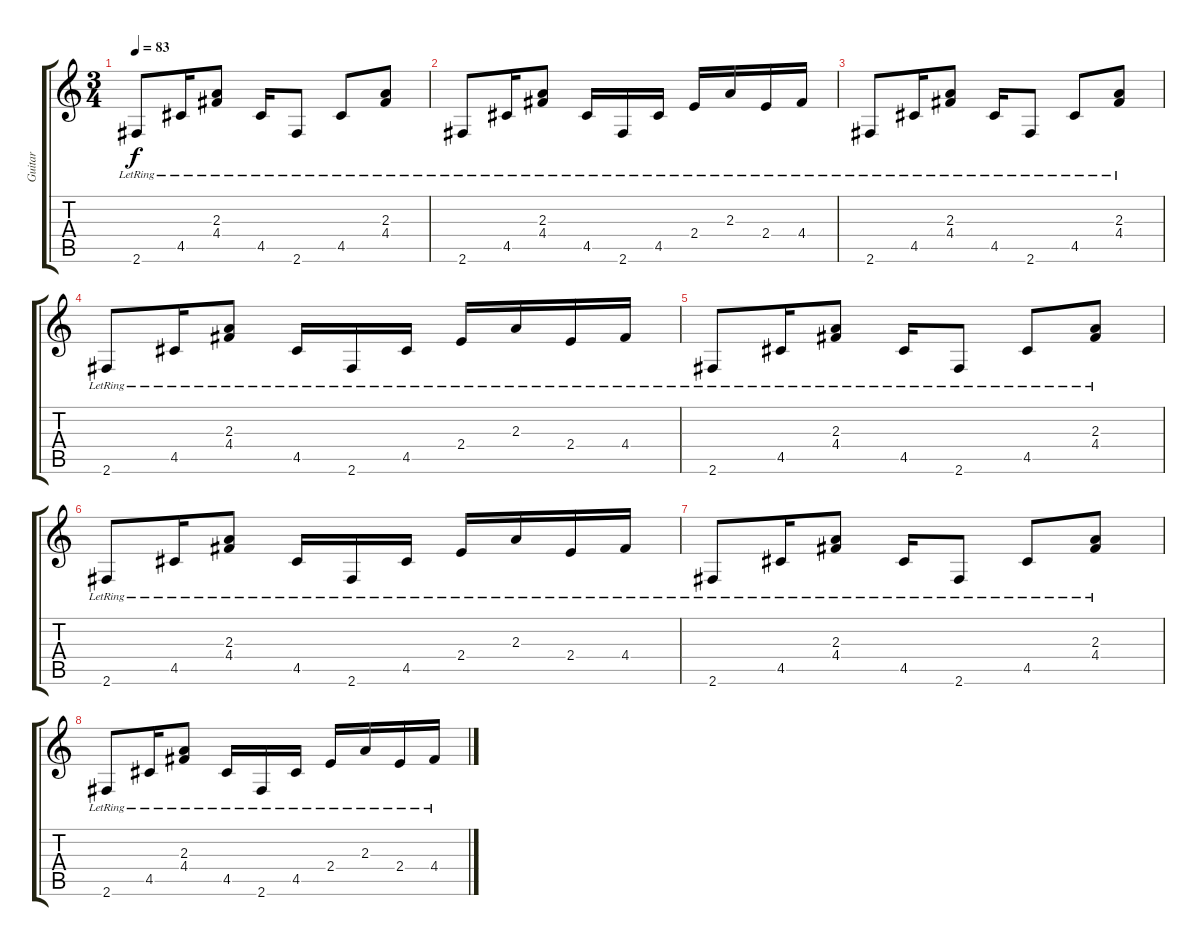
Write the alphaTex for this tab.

\track ("Guitar" "Guitar") {instrument acousticguitarnylon}
\staff {score tabs}
\tuning (E4 B3 G3 D3 A2 E2) {hide}
\ts (3 4)
\tempo 83
\clef g2
\ks c
2.6{lr}.8{dy f} 4.5{lr}.16 (2.3{lr} 4.4{lr}).8 4.5{lr}.16 2.6{lr}.8 4.5{lr}.8 (2.3{lr} 4.4{lr}).8 |
2.6{lr}.8 4.5{lr}.16 (2.3{lr} 4.4{lr}).8 4.5{lr}.16 2.6{lr}.16 4.5{lr}.16 2.4{lr}.16 2.3{lr}.16 2.4{lr}.16 4.4{lr}.16 |
2.6{lr}.8 4.5{lr}.16 (2.3{lr} 4.4{lr}).8 4.5{lr}.16 2.6{lr}.8 4.5{lr}.8 (2.3{lr} 4.4{lr}).8 |
2.6{lr}.8 4.5{lr}.16 (2.3{lr} 4.4{lr}).8 4.5{lr}.16 2.6{lr}.16 4.5{lr}.16 2.4{lr}.16 2.3{lr}.16 2.4{lr}.16 4.4{lr}.16 |
2.6{lr}.8 4.5{lr}.16 (2.3{lr} 4.4{lr}).8 4.5{lr}.16 2.6{lr}.8 4.5{lr}.8 (2.3{lr} 4.4{lr}).8 |
2.6{lr}.8 4.5{lr}.16 (2.3{lr} 4.4{lr}).8 4.5{lr}.16 2.6{lr}.16 4.5{lr}.16 2.4{lr}.16 2.3{lr}.16 2.4{lr}.16 4.4{lr}.16 |
2.6{lr}.8 4.5{lr}.16 (2.3{lr} 4.4{lr}).8 4.5{lr}.16 2.6{lr}.8 4.5{lr}.8 (2.3{lr} 4.4{lr}).8 |
2.6{lr}.8 4.5{lr}.16 (2.3{lr} 4.4{lr}).8 4.5{lr}.16 2.6{lr}.16 4.5{lr}.16 2.4{lr}.16 2.3{lr}.16 2.4{lr}.16 4.4{lr}.16
